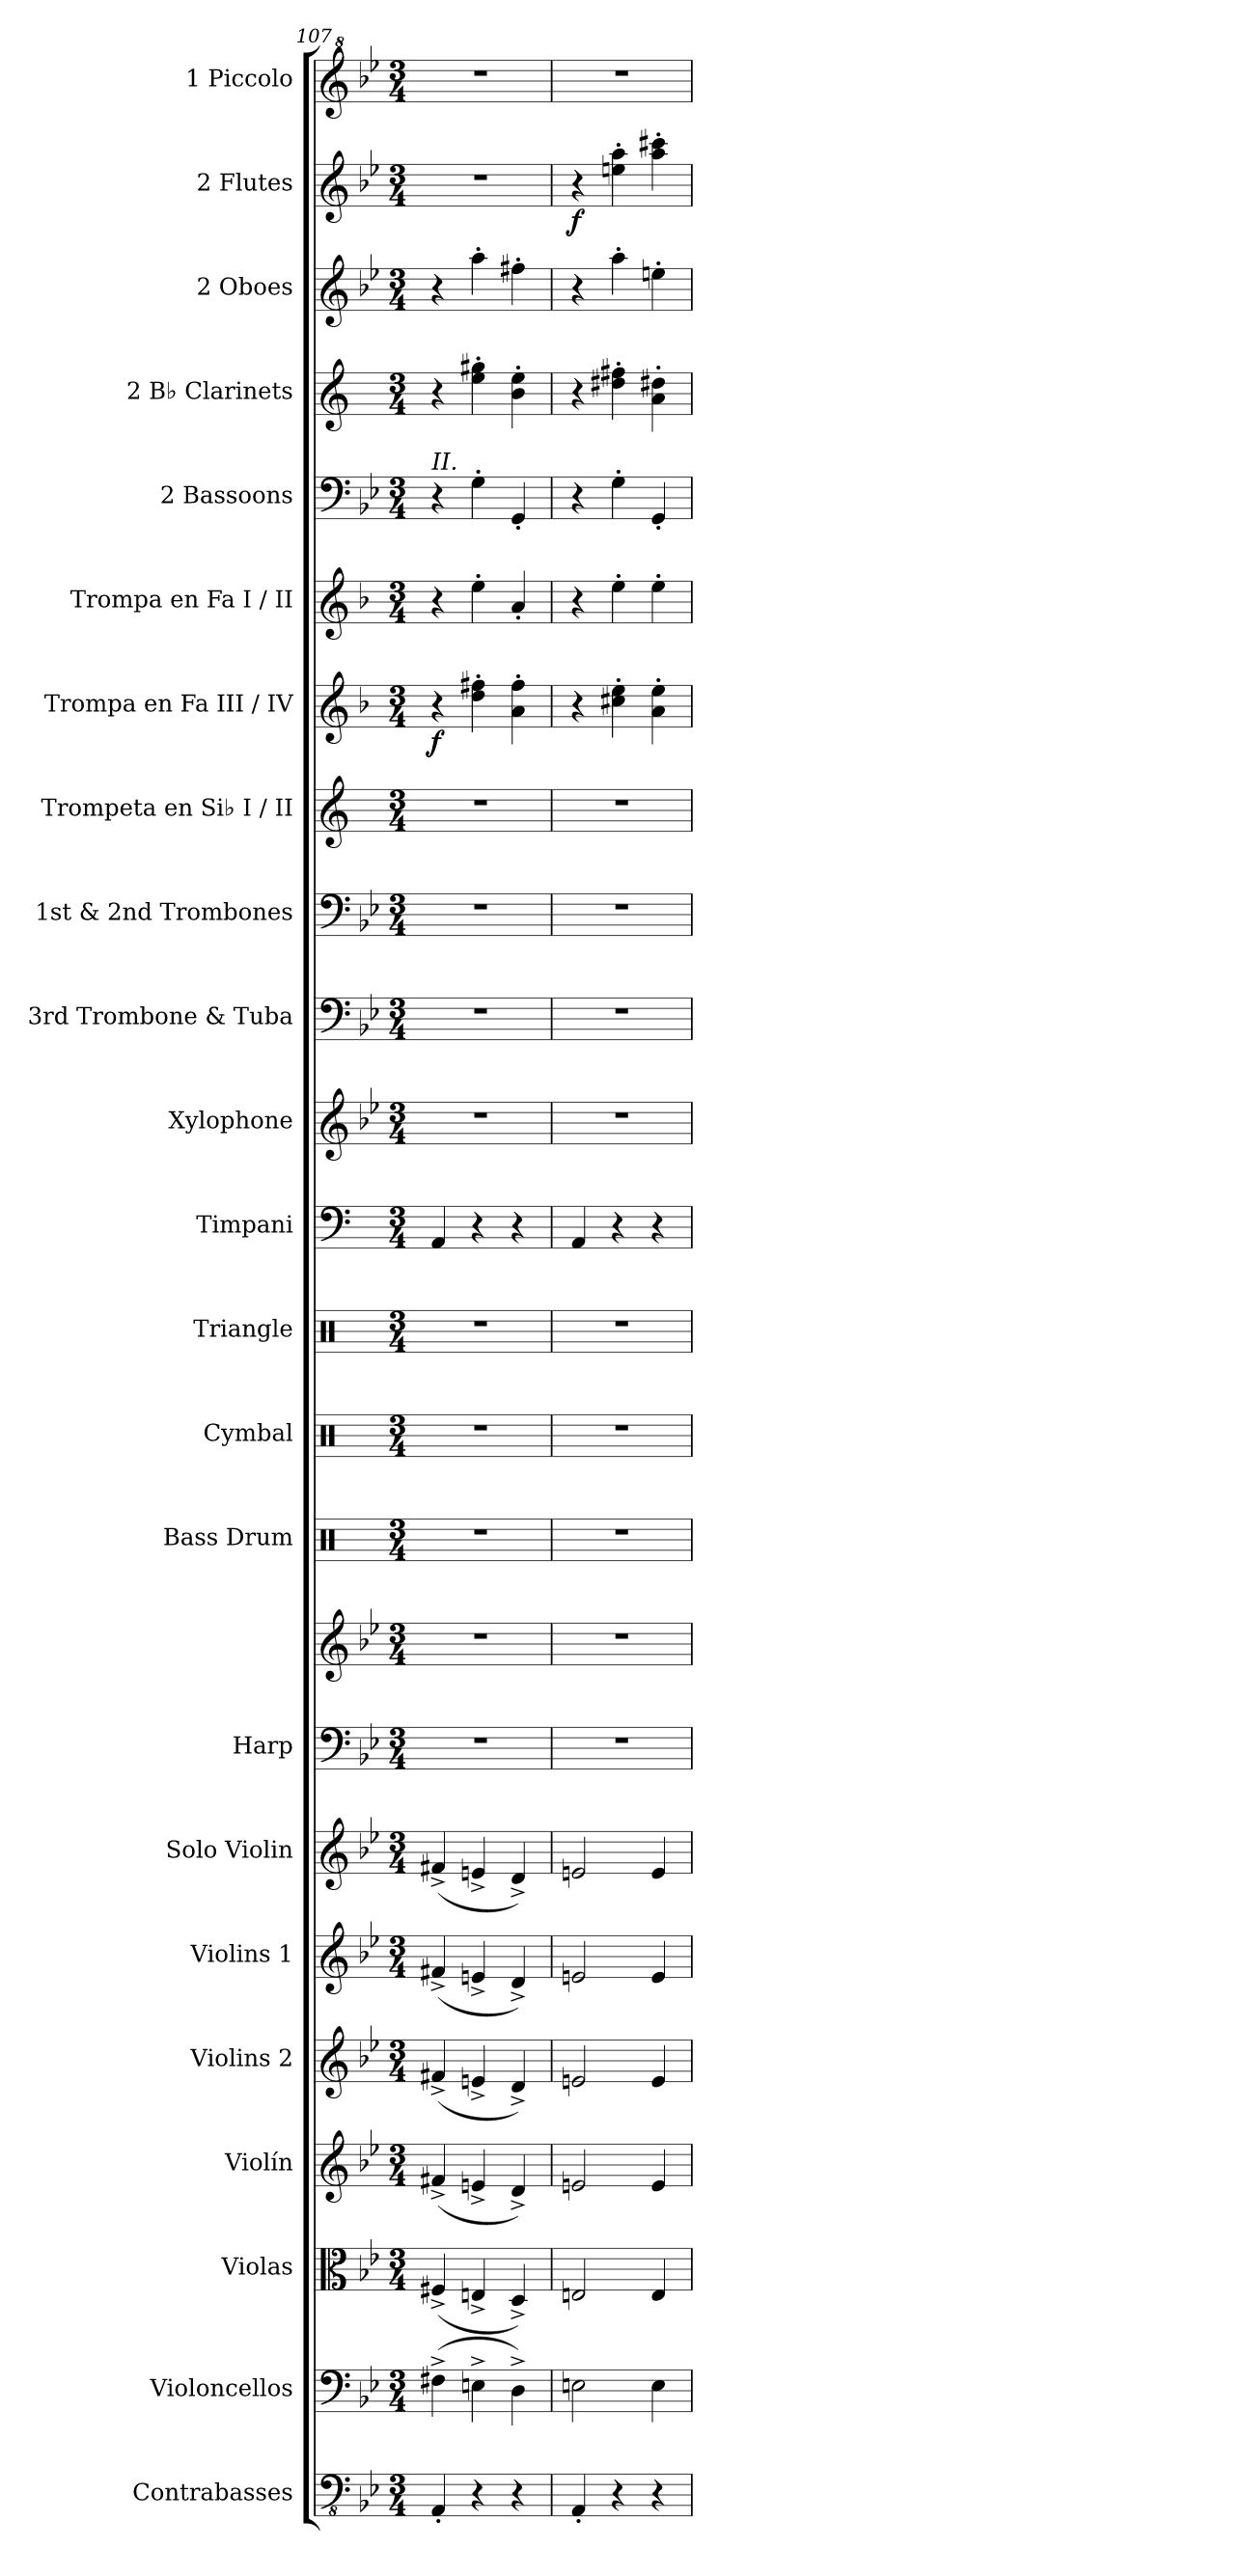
**kern	**kern	**kern	**kern	**kern	**kern	**kern	**kern	**kern	**kern	**kern	**kern	**kern	**kern	**kern	**kern	**kern	**kern	**dynam	**kern	**kern	**kern	**kern	**kern	**dynam	**kern
*part23	*part22	*part21	*part20	*part19	*part18	*part17	*part16	*part16	*part15	*part14	*part13	*part12	*part11	*part10	*part9	*part8	*part7	*part7	*part6	*part5	*part4	*part3	*part2	*part2	*part1
*staff24	*staff23	*staff22	*staff21	*staff20	*staff19	*staff18	*staff17	*staff16	*staff15	*staff14	*staff13	*staff12	*staff11	*staff10	*staff9	*staff8	*staff7	*staff7	*staff6	*staff5	*staff4	*staff3	*staff2	*staff2	*staff1
*I"Contrabasses	*I"Violoncellos	*I"Violas	*I"Violín	*I"Violins 2	*I"Violins 1	*I"Solo Violin	*I"Harp	*	*I"Bass Drum	*I"Cymbal	*I"Triangle	*I"Timpani	*I"Xylophone	*I"3rd Trombone     &amp; Tuba	*I"1st &amp; 2nd Trombones	*I"Trompeta en Si♭  I / II	*I"Trompa en Fa   III / IV	*	*I"Trompa en Fa I / II	*I"2 Bassoons	*I"2 B♭ Clarinets	*I"2 Oboes	*I"2 Flutes	*	*I"1 Piccolo
*I'Cbs.	*I'Vlcs.	*I'Vlas.	*I'Vln.	*I'Vlns. 2	*I'Vlns. 1	*I'S. Vln.	*I'Hrp.	*	*I'B. Dr.	*I'Cym.	*I'Trgl.	*I'Timp.	*I'Xyl.	*I'3rd Trb. &amp; Tba.	*I'1st &amp; 2nd    Trbs.	*I'Tpt. Si♭  I / II	*I'Trmp. Fa   III / IV	*	*I'Trmp. Fa I / II	*I'2 Bsns.	*I'2 B♭ Cls.	*I'2 Obs.	*I'2 Fls.	*	*I'1 Picc.
!!LO:PB:g=z
*clefFv4	*clefF4	*clefC3	*clefG2	*clefG2	*clefG2	*clefG2	*clefF4	*clefG2	*clefX	*clefX	*clefX	*clefF4	*clefG2	*clefF4	*clefF4	*clefG2	*clefG2	*	*clefG2	*clefF4	*clefG2	*clefG2	*clefG2	*	*clefG^2
*	*	*	*	*	*	*	*	*	*	*	*	*	*ITrd-7c-12	*	*	*ITrd1c2	*ITrd4c7	*	*ITrd4c7	*	*ITrd1c2	*	*	*	*ITrd-7c-12
*k[b-e-]	*k[b-e-]	*k[b-e-]	*k[b-e-]	*k[b-e-]	*k[b-e-]	*k[b-e-]	*k[b-e-]	*k[b-e-]	*k[]	*k[]	*k[]	*k[]	*k[b-e-]	*k[b-e-]	*k[b-e-]	*k[b-e-]	*k[b-e-]	*	*k[b-e-]	*k[b-e-]	*k[b-e-]	*k[b-e-]	*k[b-e-]	*	*k[b-e-]
*M3/4	*M3/4	*M3/4	*M3/4	*M3/4	*M3/4	*M3/4	*M3/4	*M3/4	*M3/4	*M3/4	*M3/4	*M3/4	*M3/4	*M3/4	*M3/4	*M3/4	*M3/4	*	*M3/4	*M3/4	*M3/4	*M3/4	*M3/4	*	*M3/4
=107	=107	=107	=107	=107	=107	=107	=107	=107	=107	=107	=107	=107	=107	=107	=107	=107	=107	=107	=107	=107	=107	=107	=107	=107	=107
!	!	!	!	!	!	!	!	!	!	!	!	!	!	!	!	!	!	!	!	!LO:TX:a:i:t=II.	!	!	!	!	!
!	!	!	!	!	!	!	!	!	!	!	!	!	!	!	!	!	!	!LO:DY:b	!	!	!	!	!	!	!
4AAA'/	(>4F#X^\	(<4F#X^/	(<4f#X^/	(<4f#X^/	(<4f#X^/	(<4f#X^/	2.r	2.r	2.r	2.r	2.r	4AA/	2.r	2.r	2.r	2.r	4r	f	4r	4r	4r	4r	2.r	.	2.r
4r	4En^\	4En^/	4en^/	4en^/	4en^/	4en^/	.	.	.	.	.	4r	.	.	.	.	4g\' 4bn\'	.	4a'\	4G'\	4dd\' 4ff#X\'	4aa'\	.	.	.
4r	4D^\)	4D^/)	4d^/)	4d^/)	4d^/)	4d^/)	.	.	.	.	.	4r	.	.	.	.	4d\' 4b\'	.	4d'/	4GG'/	4a\' 4dd\'	4ff#X'\	.	.	.
=108	=108	=108	=108	=108	=108	=108	=108	=108	=108	=108	=108	=108	=108	=108	=108	=108	=108	=108	=108	=108	=108	=108	=108	=108	=108
!	!	!	!	!	!	!	!	!	!	!	!	!	!	!	!	!	!	!	!	!	!	!	!	!LO:DY:b	!
4AAA'/	2En\	2En/	2en/	2en/	2en/	2en/	2.r	2.r	2.r	2.r	2.r	4AA/	2.r	2.r	2.r	2.r	4r	.	4r	4r	4r	4r	4r	f	2.r
4r	.	.	.	.	.	.	.	.	.	.	.	4r	.	.	.	.	4f#X\' 4a\'	.	4a'\	4G'\	4cc#X\' 4een\'	4aa'\	4een\' 4aa\'	.	.
4r	4E\	4E/	4e/	4e/	4e/	4e/	.	.	.	.	.	4r	.	.	.	.	4d\' 4a\'	.	4a'\	4GG'/	4g\' 4cc#X\'	4een'\	4aa\' 4ccc#X\'	.	.
=	=	=	=	=	=	=	=	=	=	=	=	=	=	=	=	=	=	=	=	=	=	=	=	=	=
*-	*-	*-	*-	*-	*-	*-	*-	*-	*-	*-	*-	*-	*-	*-	*-	*-	*-	*-	*-	*-	*-	*-	*-	*-	*-
